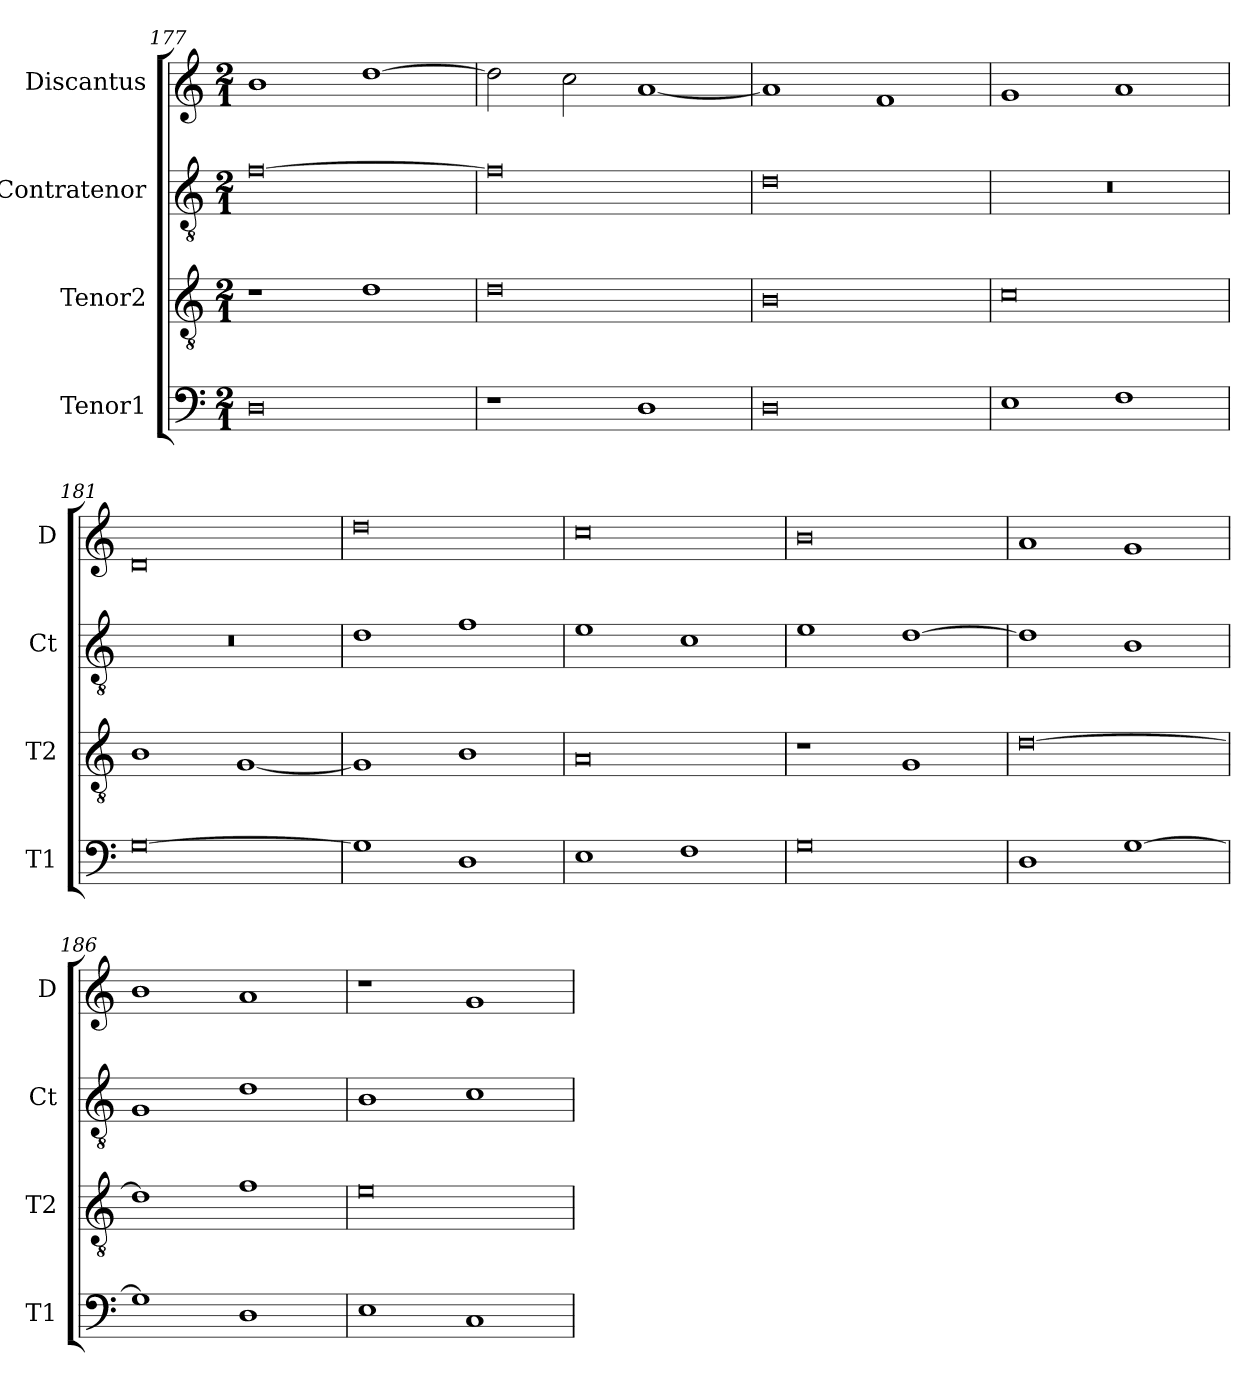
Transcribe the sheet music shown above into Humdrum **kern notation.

**kern	**kern	**kern	**kern
*part4	*part3	*part2	*part1
*staff4	*staff3	*staff2	*staff1
*I"Tenor1	*I"Tenor2	*I"Contratenor	*I"Discantus
*I'T1	*I'T2	*I'Ct	*I'D
*clefF4	*clefGv2	*clefGv2	*clefG2
*k[]	*k[]	*k[]	*k[]
*M2/1	*M2/1	*M2/1	*M2/1
=177	=177	=177	=177
0D	1r	[0f	1b
.	1d	.	[1dd
=178	=178	=178	=178
1r	0d	0f]	2dd\]
.	.	.	2cc\
1D	.	.	[1a
=179	=179	=179	=179
0D	0B	0d	1a]
.	.	.	1f
=180	=180	=180	=180
1E	0c	0r	1g
1F	.	.	1a
=181	=181	=181	=181
[0G	1B	0r	0d
.	[1G	.	.
=182	=182	=182	=182
1G]	1G]	1d	0dd
1D	1B	1f	.
=183	=183	=183	=183
1E	0A	1e	0cc
1F	.	1c	.
=184	=184	=184	=184
0G	1r	1e	0b
.	1G	[1d	.
=185	=185	=185	=185
1D	[0d	1d]	1a
[1G	.	1B	1g
=186	=186	=186	=186
1G]	1d]	1G	1b
1D	1f	1d	1a
=187	=187	=187	=187
1E	0e	1B	1r
1C	.	1c	1g
=	=	=	=
*-	*-	*-	*-
